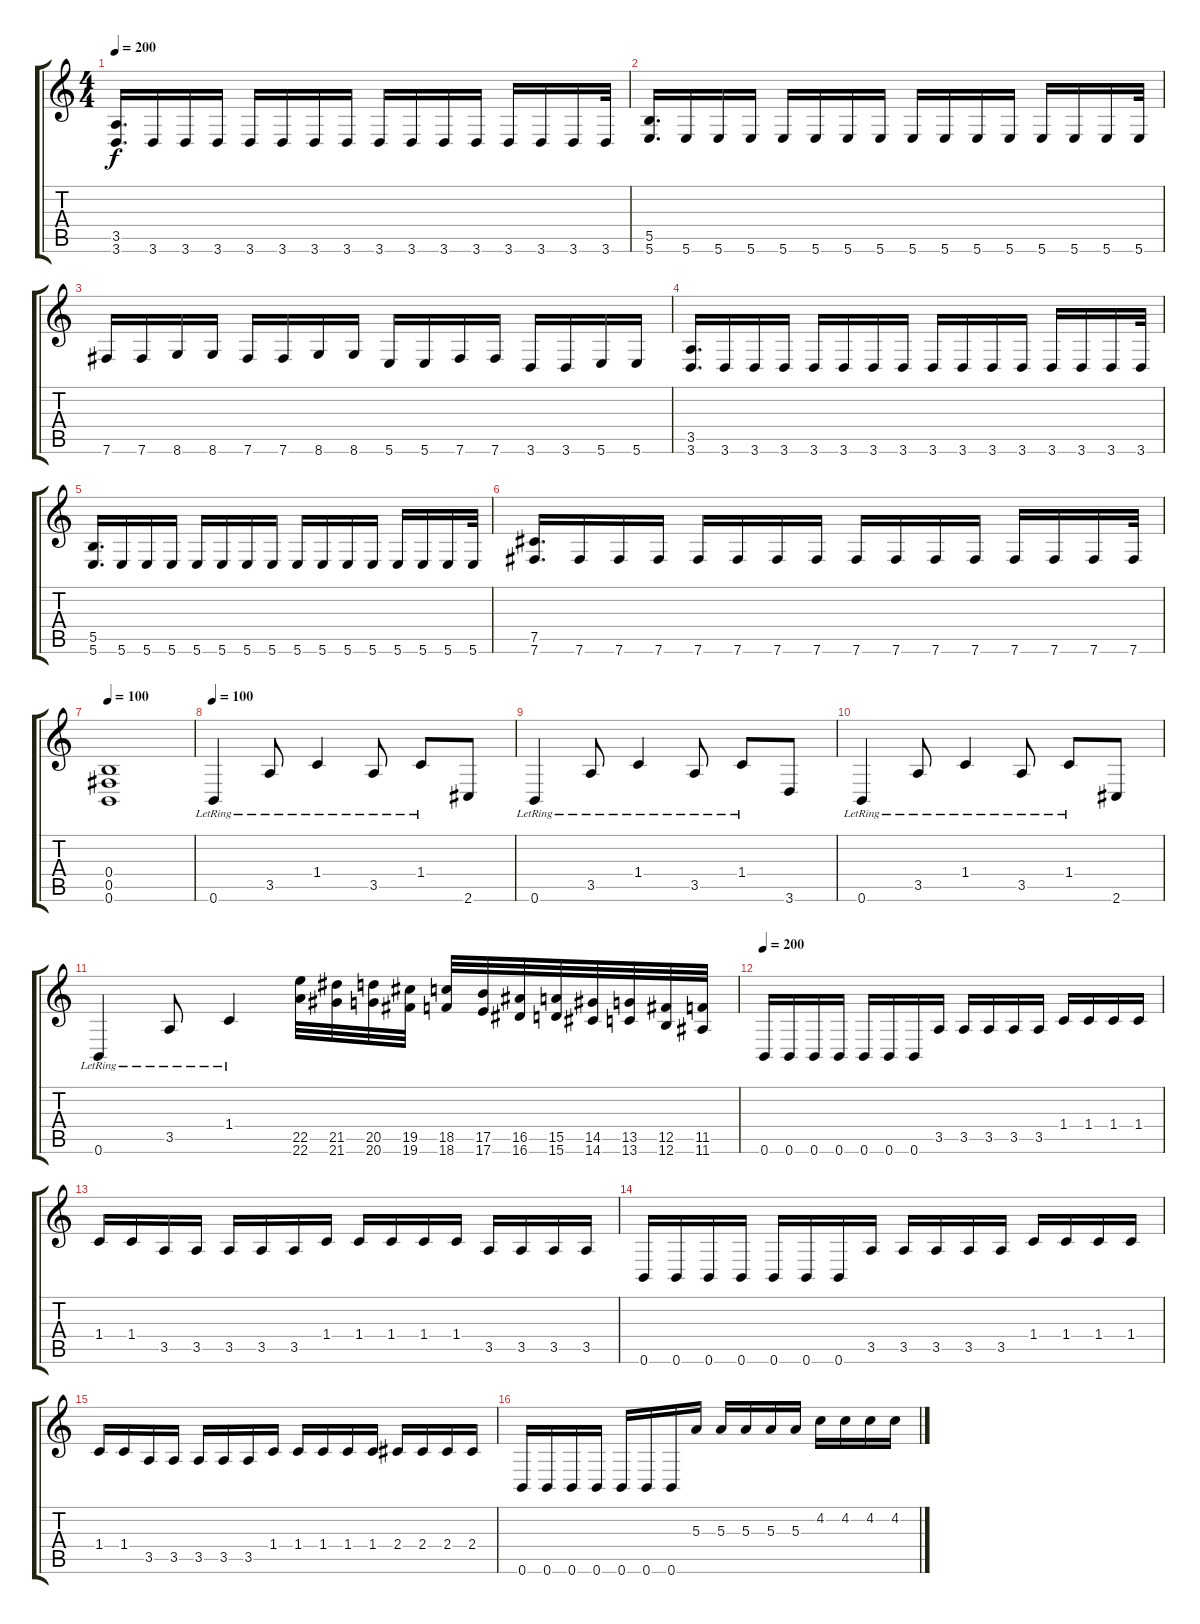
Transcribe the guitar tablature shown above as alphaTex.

\track (" " " ") {instrument distortionguitar}
\staff {score tabs}
\tuning (Db4 Ab3 E3 B2 Gb2 B1) {hide}
\ts (4 4)
\tempo 200
\clef g2
\ks c
(3.5 3.6).16{d dy f} 3.6.16 3.6.16 3.6.16 3.6.16 3.6.16 3.6.16 3.6.16 3.6.16 3.6.16 3.6.16 3.6.16 3.6.16 3.6.16 3.6.16 3.6.32 |
(5.5 5.6).16{d} 5.6.16 5.6.16 5.6.16 5.6.16 5.6.16 5.6.16 5.6.16 5.6.16 5.6.16 5.6.16 5.6.16 5.6.16 5.6.16 5.6.16 5.6.32 |
7.6.16 7.6.16 8.6.16 8.6.16 7.6.16 7.6.16 8.6.16 8.6.16 5.6.16 5.6.16 7.6.16 7.6.16 3.6.16 3.6.16 5.6.16 5.6.16 |
(3.5 3.6).16{d} 3.6.16 3.6.16 3.6.16 3.6.16 3.6.16 3.6.16 3.6.16 3.6.16 3.6.16 3.6.16 3.6.16 3.6.16 3.6.16 3.6.16 3.6.32 |
(5.5 5.6).16{d} 5.6.16 5.6.16 5.6.16 5.6.16 5.6.16 5.6.16 5.6.16 5.6.16 5.6.16 5.6.16 5.6.16 5.6.16 5.6.16 5.6.16 5.6.32 |
(7.5 7.6).16{d} 7.6.16 7.6.16 7.6.16 7.6.16 7.6.16 7.6.16 7.6.16 7.6.16 7.6.16 7.6.16 7.6.16 7.6.16 7.6.16 7.6.16 7.6.32 |
\tempo 100
(0.4 0.5 0.6).1 |
\tempo 100
0.6{lr}.4{volume 13 instrument electricguitarclean} 3.5{lr}.8 1.4{lr}.4 3.5{lr}.8 1.4{lr}.8 2.6.8 |
0.6{lr}.4 3.5{lr}.8 1.4{lr}.4 3.5{lr}.8 1.4{lr}.8 3.6.8 |
0.6{lr}.4 3.5{lr}.8 1.4{lr}.4 3.5{lr}.8 1.4{lr}.8 2.6.8 |
0.6{lr}.4 3.5{lr}.8 1.4{lr}.4 (22.5 22.6).32{volume 13 instrument guitarfretnoise} (21.5 21.6).32 (20.5 20.6).32 (19.5 19.6).32 (18.5 18.6).32 (17.5 17.6).32 (16.5 16.6).32 (15.5 15.6).32 (14.5 14.6).32 (13.5 13.6).32 (12.5 12.6).32 (11.5 11.6).32 |
\tempo 200
0.6.16{instrument distortionguitar} 0.6.16 0.6.16 0.6.16 0.6.16 0.6.16 0.6.16 3.5.16 3.5.16 3.5.16 3.5.16 3.5.16 1.4.16 1.4.16 1.4.16 1.4.16 |
1.4.16 1.4.16 3.5.16 3.5.16 3.5.16 3.5.16 3.5.16 1.4.16 1.4.16 1.4.16 1.4.16 1.4.16 3.5.16 3.5.16 3.5.16 3.5.16 |
0.6.16 0.6.16 0.6.16 0.6.16 0.6.16 0.6.16 0.6.16 3.5.16 3.5.16 3.5.16 3.5.16 3.5.16 1.4.16 1.4.16 1.4.16 1.4.16 |
1.4.16 1.4.16 3.5.16 3.5.16 3.5.16 3.5.16 3.5.16 1.4.16 1.4.16 1.4.16 1.4.16 1.4.16 2.4.16 2.4.16 2.4.16 2.4.16 |
0.6.16 0.6.16 0.6.16 0.6.16 0.6.16 0.6.16 0.6.16 5.3.16 5.3.16 5.3.16 5.3.16 5.3.16 4.2.16 4.2.16 4.2.16 4.2.16
